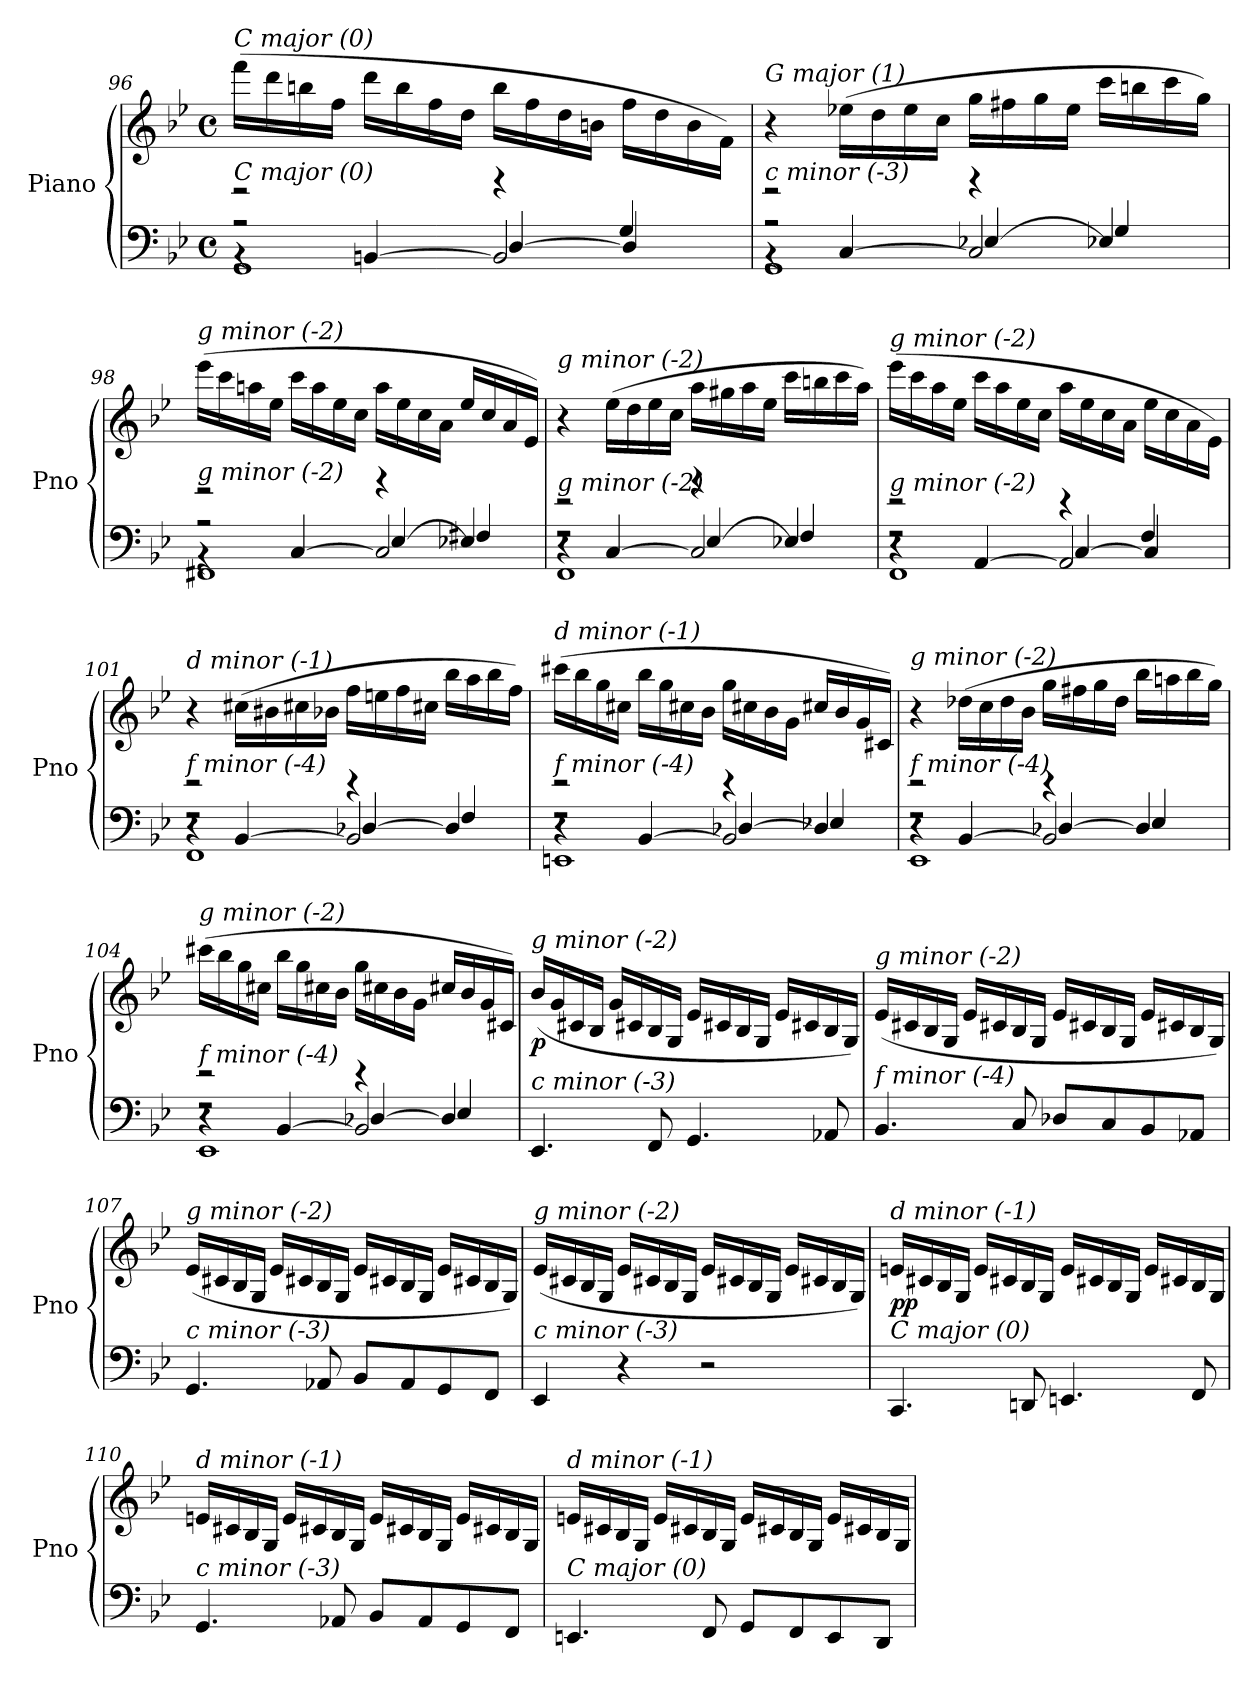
**kern	**kern	**dynam
*part1	*part1	*part1
*staff2	*staff1	*staff1/2
*I"Piano	*	*
*I'Pno	*	*
*clefF4	*clefG2	*
*k[b-e-]	*k[b-e-]	*
*M4/4	*M4/4	*
*met(c)	*met(c)	*
=96	=96	=96
*^	*	*
*	*^	*	*
*	*	*^	*	*
!	!	!	!	!LO:TX:i:t=C major (0)	!
!LO:TX:i:t=C major (0)	!	!	!	!	!
4rBB	1GG	2rA	2rg	(>16fff\LL	.
.	.	.	.	16ddd\	.
.	.	.	.	16bbn\	.
.	.	.	.	16ff\JJ	.
[4BBn/	.	.	.	16ddd\LL	.
.	.	.	.	16bb\	.
.	.	.	.	16ff\	.
.	.	.	.	16dd\JJ	.
2BB/]	.	[4D/	4rb	16bb\LL	.
.	.	.	.	16ff\	.
.	.	.	.	16dd\	.
.	.	.	.	16bn\JJ	.
.	.	4D/]	4G/	16ff\LL	.
.	.	.	.	16dd\	.
.	.	.	.	16b\	.
.	.	.	.	16f\JJ)	.
!!LO:LB:g=z
=97	=97	=97	=97	=97	=97
!	!	!	!	!LO:TX:i:t=G major (1)	!
!LO:TX:i:t=c minor (-3)	!	!	!	!	!
4rBB	1GG	2rA	2rg	4r	.
[4C/	.	.	.	(>16ee-X\LL	.
.	.	.	.	16dd\	.
.	.	.	.	16ee-\	.
.	.	.	.	16cc\JJ	.
2C/]	.	[4E-X/	4rb	16gg\LL	.
.	.	.	.	16ff#X\	.
.	.	.	.	16gg\	.
.	.	.	.	16ee-\JJ	.
.	.	4E-X/]	4G/	16ccc\LL	.
.	.	.	.	16bbn\	.
.	.	.	.	16ccc\	.
.	.	.	.	16gg\JJ)	.
!!LO:PB:g=z
=98	=98	=98	=98	=98	=98
!	!	!	!	!LO:TX:i:t=g minor (-2)	!
!LO:TX:i:t=g minor (-2)	!	!	!	!	!
4rBB	1FF#Xi	2rA	2rg	(>16eee-\LL	.
.	.	.	.	16ccc\	.
.	.	.	.	16aan\	.
.	.	.	.	16ee-\JJ	.
[4C/	.	.	.	16ccc\LL	.
.	.	.	.	16aa\	.
.	.	.	.	16ee-\	.
.	.	.	.	16cc\JJ	.
2C/]	.	[4E-/	4rb	16aa\LL	.
.	.	.	.	16ee-\	.
.	.	.	.	16cc\	.
.	.	.	.	16a\JJ	.
.	.	4E-X/]	4F#Xi/	16ee-/LL	.
.	.	.	.	16cc/	.
.	.	.	.	16a/	.
.	.	.	.	16e-/JJ)	.
=99	=99	=99	=99	=99	=99
!	!	!	!	!LO:TX:i:t=g minor (-2)	!
!LO:TX:i:t=g minor (-2)	!	!	!	!	!
4r	1FF	2rF	2re	4r	.
[4C/	.	.	.	(>16ee-\LL	.
.	.	.	.	16dd\	.
.	.	.	.	16ee-\	.
.	.	.	.	16cc\JJ	.
2C/]	.	[4E-/	4rb	16aa\LL	.
.	.	.	.	16gg#Xj\	.
.	.	.	.	16aa\	.
.	.	.	.	16ee-\JJ	.
.	.	4E-X/]	4F/	16ccc\LL	.
.	.	.	.	16bbn\	.
.	.	.	.	16ccc\	.
.	.	.	.	16aa\JJ)	.
!!LO:LB:g=z
=100	=100	=100	=100	=100	=100
!	!	!	!	!LO:TX:i:t=g minor (-2)	!
!LO:TX:i:t=g minor (-2)	!	!	!	!	!
4r	1FF	2rF	2re	(>16eee-\LL	.
.	.	.	.	16ccc\	.
.	.	.	.	16aa\	.
.	.	.	.	16ee-\JJ	.
[4AA/	.	.	.	16ccc\LL	.
.	.	.	.	16aa\	.
.	.	.	.	16ee-\	.
.	.	.	.	16cc\JJ	.
2AA/]	.	[4C/	4re	16aa\LL	.
.	.	.	.	16ee-\	.
.	.	.	.	16cc\	.
.	.	.	.	16a\JJ	.
.	.	4C/]	4F/	16ee-\LL	.
.	.	.	.	16cc\	.
.	.	.	.	16a\	.
.	.	.	.	16e-\JJ)	.
!!LO:PB:g=z
=101	=101	=101	=101	=101	=101
!	!	!	!	!LO:TX:i:t=d minor (-1)	!
!LO:TX:i:t=f minor (-4)	!	!	!	!	!
4r	1FF	2rF	2re	4r	.
[4BB-/	.	.	.	(>16cc#Xi\LL	.
.	.	.	.	16b#XZ\	.
.	.	.	.	16cc#Xi\	.
.	.	.	.	16b-\JJ	.
2BB-/]	.	[4D-X/	4re	16ff\LL	.
.	.	.	.	16een\	.
.	.	.	.	16ff\	.
.	.	.	.	16cc#Xi\JJ	.
.	.	4D-/]	4F/	16bb-\LL	.
.	.	.	.	16aa\	.
.	.	.	.	16bb-\	.
.	.	.	.	16ff\JJ)	.
=102	=102	=102	=102	=102	=102
!	!	!	!	!LO:TX:i:t=d minor (-1)	!
!LO:TX:i:t=f minor (-4)	!	!	!	!	!
4r	1EEni	2rF	2re	(>16ccc#Xi\LL	.
.	.	.	.	16bb-\	.
.	.	.	.	16gg\	.
.	.	.	.	16cc#Xi\JJ	.
[4BB-/	.	.	.	16bb-\LL	.
.	.	.	.	16gg\	.
.	.	.	.	16cc#Xi\	.
.	.	.	.	16b-\JJ	.
2BB-/]	.	[4D-X/	4re	16gg\LL	.
.	.	.	.	16cc#Xi\	.
.	.	.	.	16b-\	.
.	.	.	.	16g\JJ	.
.	.	4D-/]	4E-Xi/	16cc#Xi/LL	.
.	.	.	.	16b-/	.
.	.	.	.	16g/	.
.	.	.	.	16c#Xi/JJ)	.
!!LO:LB:g=z
=103	=103	=103	=103	=103	=103
!	!	!	!	!LO:TX:i:t=g minor (-2)	!
!LO:TX:i:t=f minor (-4)	!	!	!	!	!
4r	1EE-	2rF	2re	4r	.
[4BB-/	.	.	.	(>16dd-X\LL	.
.	.	.	.	16cc\	.
.	.	.	.	16dd-\	.
.	.	.	.	16b-\JJ	.
2BB-/]	.	[4D-X/	4re	16gg\LL	.
.	.	.	.	16ff#X\	.
.	.	.	.	16gg\	.
.	.	.	.	16dd-\JJ	.
.	.	4D-/]	4E-/	16bb-\LL	.
.	.	.	.	16aan\	.
.	.	.	.	16bb-\	.
.	.	.	.	16gg\JJ)	.
!!LO:LB:g=z
=104	=104	=104	=104	=104	=104
!	!	!	!	!LO:TX:i:t=g minor (-2)	!
!LO:TX:i:t=f minor (-4)	!	!	!	!	!
!	!	!	!	!	!LO:DY:b
4r	1EE-	2rF	2re	(>16ccc#Xi\LL	other-dynamics
.	.	.	.	16bb-\	.
.	.	.	.	16gg\	.
.	.	.	.	16cc#Xi\JJ	.
[4BB-/	.	.	.	16bb-\LL	.
.	.	.	.	16gg\	.
.	.	.	.	16cc#Xi\	.
.	.	.	.	16b-\JJ	.
2BB-/]	.	[4D-X/	4re	16gg\LL	.
.	.	.	.	16cc#Xi\	.
.	.	.	.	16b-\	.
.	.	.	.	16g\JJ	.
.	.	4D-/]	4E-/	16cc#Xi/LL	.
.	.	.	.	16b-/	.
.	.	.	.	16g/	.
.	.	.	.	16c#Xi/JJ)	.
*v	*v	*v	*v	*	*
=105	=105	=105
!	!LO:TX:i:t=g minor (-2)	!
!LO:TX:i:t=c minor (-3)	!	!
!	!	!LO:DY:b
4.EE-/	(<16b-/LL	p
.	16g/	.
.	16c#Xi/	.
.	16B-/JJ	.
.	16g/LL	.
.	16c#Xi/	.
8FF/	16B-/	.
.	16G/JJ	.
4.GG/	16e-/LL	.
.	16c#Xi/	.
.	16B-/	.
.	16G/JJ	.
.	16e-/LL	.
.	16c#Xi/	.
8AA-X/	16B-/	.
.	16G/JJ)	.
!!LO:LB:g=z
=106	=106	=106
!	!LO:TX:i:t=g minor (-2)	!
!LO:TX:i:t=f minor (-4)	!	!
4.BB-/	(<16e-/LL	.
.	16c#Xi/	.
.	16B-/	.
.	16G/JJ	.
.	16e-/LL	.
.	16c#Xi/	.
8C/	16B-/	.
.	16G/JJ	.
8D-X/L	16e-/LL	.
.	16c#Xi/	.
8C/	16B-/	.
.	16G/JJ	.
8BB-/	16e-/LL	.
.	16c#Xi/	.
8AA-X/J	16B-/	.
.	16G/JJ)	.
!!LO:LB:g=z
=107	=107	=107
!	!LO:TX:i:t=g minor (-2)	!
!LO:TX:i:t=c minor (-3)	!	!
4.GG/	(<16e-/LL	.
.	16c#Xi/	.
.	16B-/	.
.	16G/JJ	.
.	16e-/LL	.
.	16c#Xi/	.
8AA-X/	16B-/	.
.	16G/JJ	.
8BB-/L	16e-/LL	.
.	16c#Xi/	.
8AA-/	16B-/	.
.	16G/JJ	.
8GG/	16e-/LL	.
.	16c#Xi/	.
8FF/J	16B-/	.
.	16G/JJ)	.
=108	=108	=108
!	!LO:TX:i:t=g minor (-2)	!
!LO:TX:i:t=c minor (-3)	!	!
4EE-/	(<16e-/LL	.
.	16c#Xi/	.
.	16B-/	.
.	16G/JJ	.
4r	16e-/LL	.
.	16c#Xi/	.
.	16B-/	.
.	16G/JJ	.
2r	16e-/LL	.
.	16c#Xi/	.
.	16B-/	.
.	16G/JJ	.
.	16e-/LL	.
.	16c#Xi/	.
.	16B-/	.
.	16G/JJ)	.
!!LO:LB:g=z
=109	=109	=109
!	!LO:TX:i:t=d minor (-1)	!
!LO:TX:i:t=C major (0)	!	!
!	!	!LO:DY:b
4.CC/	16en/LL	pp
.	16c#Xi/	.
.	16B-/	.
.	16G/JJ	.
.	16e/LL	.
.	16c#Xi/	.
8DDn/	16B-/	.
.	16G/JJ	.
4.EEn/	16e/LL	.
.	16c#Xi/	.
.	16B-/	.
.	16G/JJ	.
.	16e/LL	.
.	16c#Xi/	.
8FF/	16B-/	.
.	16G/JJ	.
!!LO:PB:g=z
=110	=110	=110
!	!LO:TX:i:t=d minor (-1)	!
!LO:TX:i:t=c minor (-3)	!	!
4.GG/	16en/LL	.
.	16c#Xi/	.
.	16B-/	.
.	16G/JJ	.
.	16e/LL	.
.	16c#Xi/	.
8AA-X/	16B-/	.
.	16G/JJ	.
8BB-/L	16e/LL	.
.	16c#Xi/	.
8AA-/	16B-/	.
.	16G/JJ	.
8GG/	16e/LL	.
.	16c#Xi/	.
8FF/J	16B-/	.
.	16G/JJ	.
=111	=111	=111
!	!LO:TX:i:t=d minor (-1)	!
!LO:TX:i:t=C major (0)	!	!
4.EEn/	16en/LL	.
.	16c#Xi/	.
.	16B-/	.
.	16G/JJ	.
.	16e/LL	.
.	16c#Xi/	.
8FF/	16B-/	.
.	16G/JJ	.
8GG/L	16e/LL	.
.	16c#Xi/	.
8FF/	16B-/	.
.	16G/JJ	.
8EE/	16e/LL	.
.	16c#Xi/	.
8DD/J	16B-/	.
.	16G/JJ	.
=	=	=
*-	*-	*-
